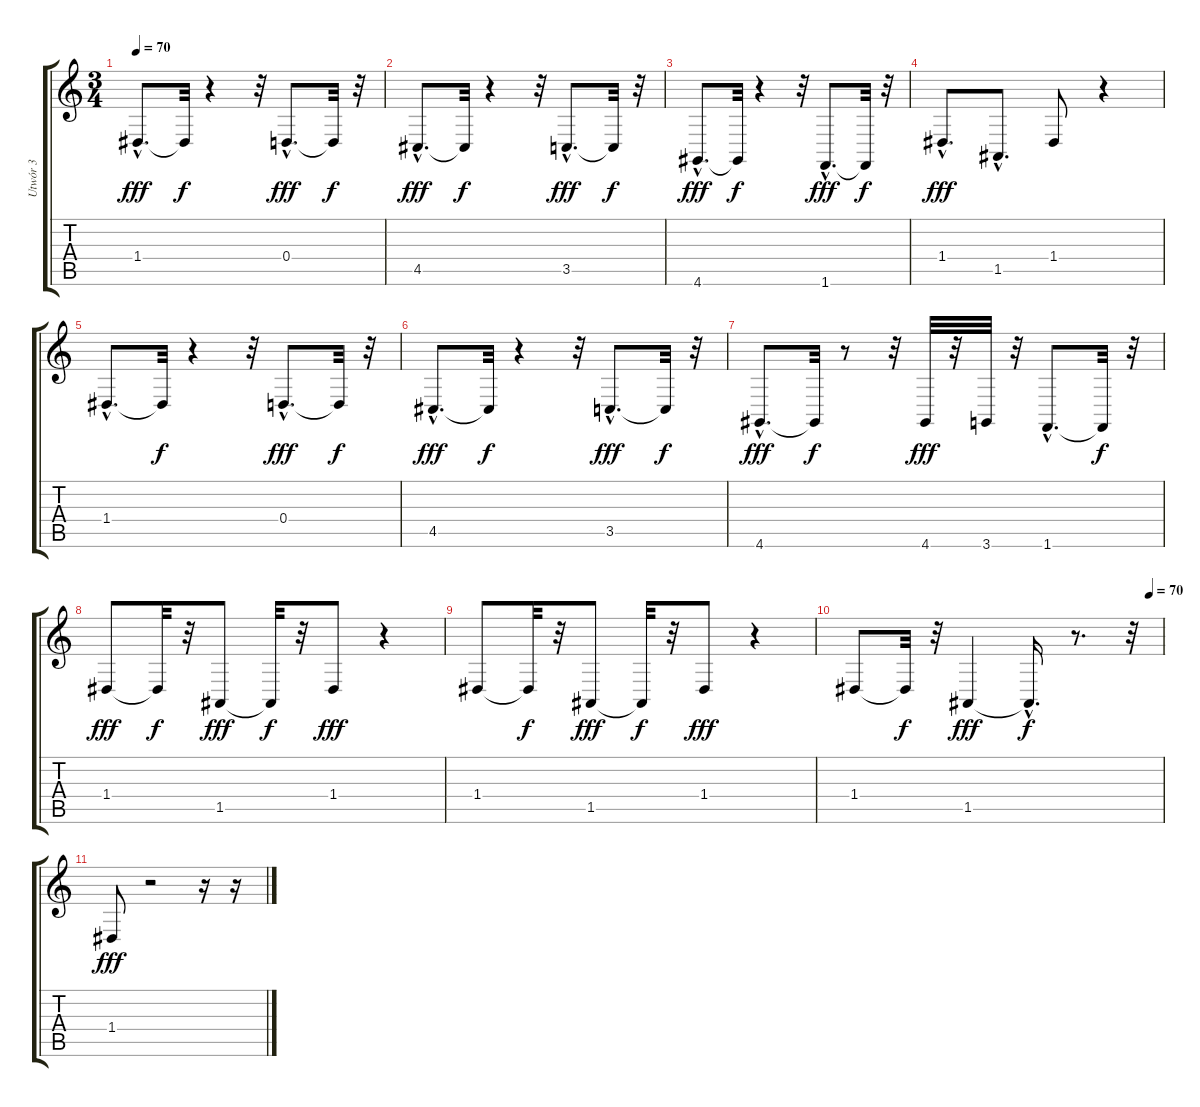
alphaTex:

\track ("Utwór 3" "Utwór 3") {instrument acousticgrandpiano}
\staff {score tabs}
\tuning (E4 B3 G3 D3 A2 E2) {hide}
\ts (3 4)
\tempo 70
\clef g2
\ks c
1.4{hac}.8{d dy fff} 1.4{t}.32{dy f} r.4 r.32 0.4{hac}.8{d dy fff} 0.4{t}.32{dy f} r.32 |
4.5{hac}.8{d dy fff} 4.5{t}.32{dy f} r.4 r.32 3.5{hac}.8{d dy fff} 3.5{t}.32{dy f} r.32 |
4.6{hac}.8{d dy fff} 4.6{t}.32{dy f} r.4 r.32 1.6{hac}.8{d dy fff} 1.6{t}.32{dy f} r.32 |
1.4{hac}.8{d dy fff} 1.5{hac}.8{d} 1.4.8 r.4 |
1.4{hac}.8{d} 1.4{t}.32{dy f} r.4 r.32 0.4{hac}.8{d dy fff} 0.4{t}.32{dy f} r.32 |
4.5{hac}.8{d dy fff} 4.5{t}.32{dy f} r.4 r.32 3.5{hac}.8{d dy fff} 3.5{t}.32{dy f} r.32 |
4.6{hac}.8{d dy fff} 4.6{t}.32{dy f} r.8 r.32 4.6.32{dy fff} r.32 3.6.32 r.32 1.6{hac}.8{d} 1.6{t}.32{dy f} r.32 |
1.4.8{dy fff} 1.4{t}.32{dy f} r.32 1.5.8{dy fff} 1.5{t}.32{dy f} r.32 1.4.8{dy fff} r.4 |
1.4.8 1.4{t}.32{dy f} r.32 1.5.8{dy fff} 1.5{t}.32{dy f} r.32 1.4.8{dy fff} r.4 |
\tempo (70 0.9583333333333334)
1.4.8 1.4{t}.32{dy f} r.32 1.5.4{dy fff} 1.5{hac t}.16{d dy f} r.8{d} r.32 |
1.4.8{dy fff} r.2 r.16 r.16
